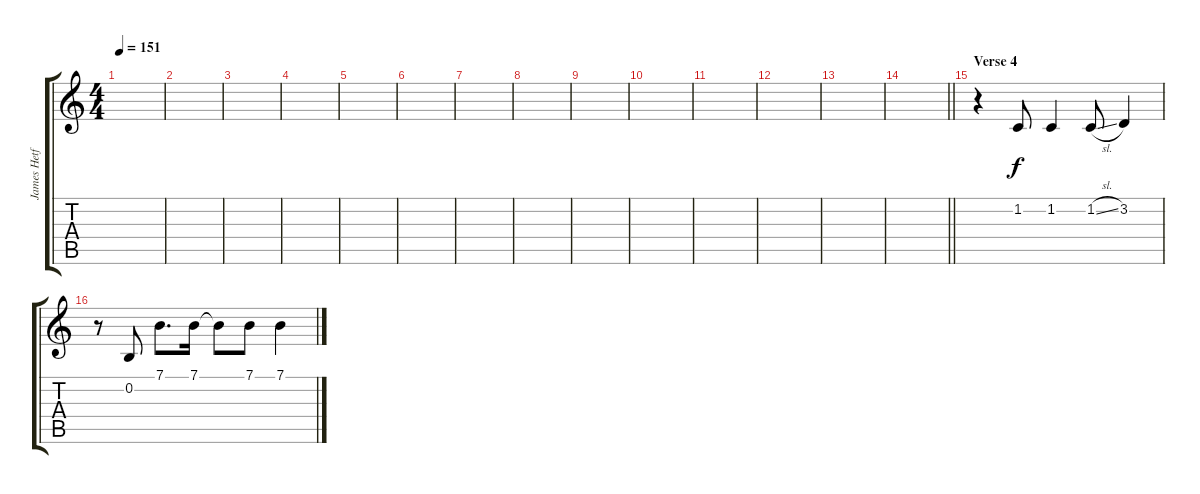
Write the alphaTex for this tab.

\track ("James Hetfield [V]" "James Hetf") {instrument violin}
\staff {score tabs}
\tuning (E4 B3 G3 D3 A2 E2) {hide}
\ts (4 4)
\tempo 151
\clef g2
\ks c
|
|
|
|
|
|
|
|
|
|
|
|
|
\barLineRight lightlight
|
\section ("" "Verse 4")
r.4 1.2.8 1.2.4 1.2{sl}.8 3.2.4 |
r.8 0.2.8 7.1.8{d} 7.1.16 7.1{t}.8 7.1.8 7.1.4
